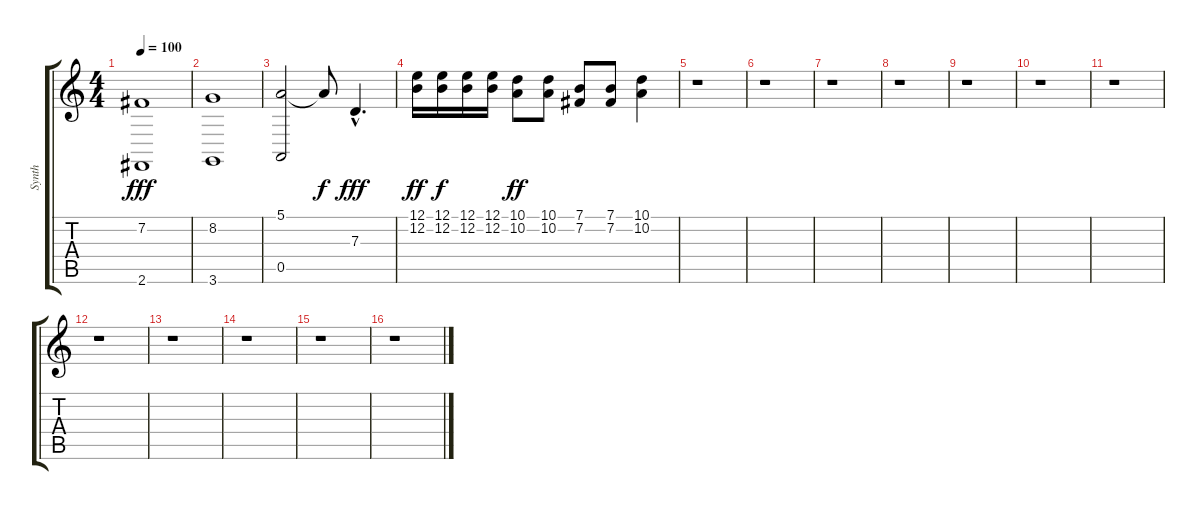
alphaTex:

\track ("Synth" "Synth") {instrument lead2sawtooth}
\staff {score tabs}
\tuning (E4 B3 G3 D3 A2 E2) {hide}
\ts (4 4)
\tempo 100
\clef g2
\ks c
(7.2 2.6).1{dy fff} |
(8.2 3.6).1 |
(5.1 0.5).2 5.1{t}.8{dy f} 7.3{hac}.4{d dy fff} |
(12.1 12.2).16{dy ff instrument agogo} (12.1 12.2).16{dy f} (12.1 12.2).16 (12.1 12.2).16 (10.1 10.2).8{dy ff} (10.1 10.2).8 (7.1 7.2).8 (7.1 7.2).8 (10.1 10.2).4 |
r.1{instrument lead2sawtooth} |
r.1 |
r.1 |
r.1 |
r.1 |
r.1 |
r.1 |
r.1 |
r.1 |
r.1 |
r.1 |
r.1
